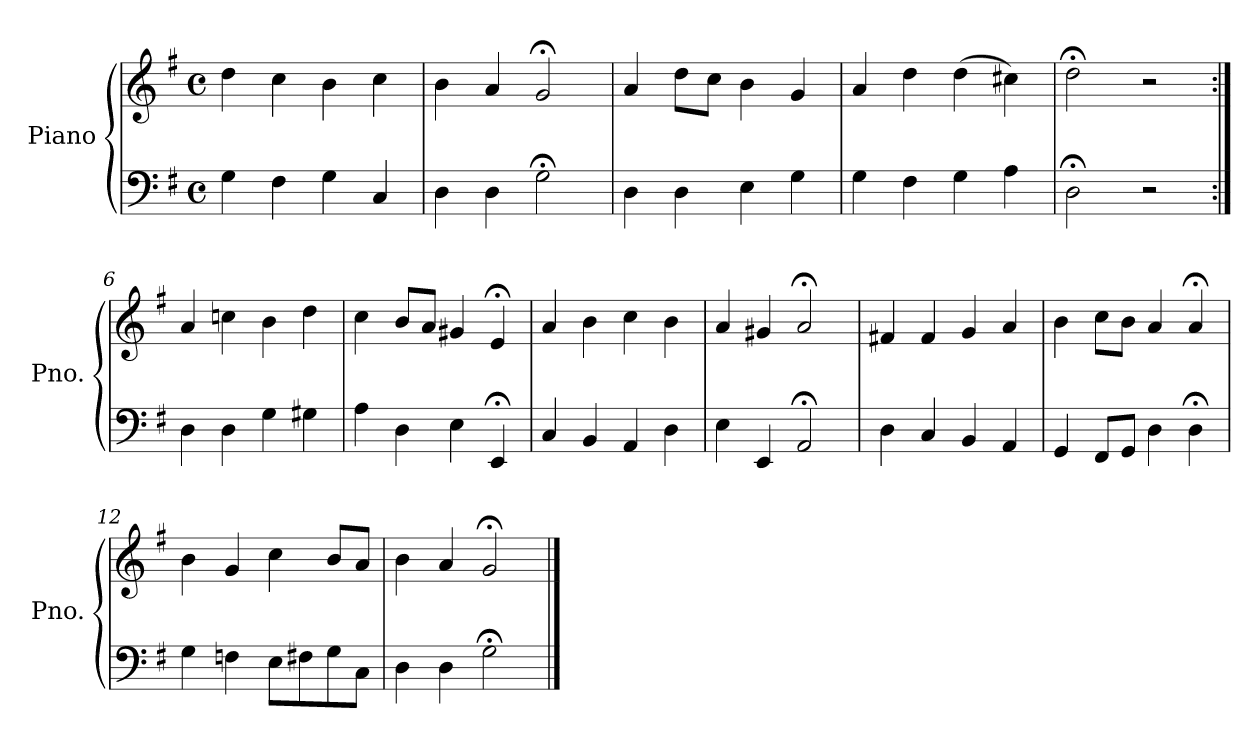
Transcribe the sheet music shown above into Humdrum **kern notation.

**kern	**kern
*part1	*part1
*staff2	*staff1
*I"Piano	*
*I'Pno.	*
*clefF4	*clefG2
*k[f#]	*k[f#]
*M4/4	*M4/4
*met(c)	*met(c)
=1	=1
4G\	4dd\
4F#\	4cc\
4G\	4b\
4C/	4cc\
=2	=2
4D\	4b\
4D\	4a/
2G;<\	2g;</
=3	=3
4D\	4a/
4D\	8dd\L
.	8cc\J
4E\	4b\
4G\	4g/
=4	=4
4G\	4a/
4F#\	4dd\
4G\	(4dd\
4A\	4cc#X\)
=5	=5
2D;<\	2dd;<\
2r	2r
=6:|!	=6:|!
4D\	4a/
4D\	4ccn\
4G\	4b\
4G#X\	4dd\
=7	=7
4A\	4cc\
4D\	8b/L
.	8a/J
4E\	4g#X/
4EE;</	4e;</
!!LO:LB:g=z
=8	=8
4C/	4a/
4BB/	4b\
4AA/	4cc\
4D\	4b\
=9	=9
4E\	4a/
4EE/	4g#X/
2AA;</	2a;</
=10	=10
4D\	4f#X/
4C/	4f#/
4BB/	4g/
4AA/	4a/
=11	=11
4GG/	4b\
8FF#/L	8cc\L
8GG/J	8b\J
4D\	4a/
4D;<\	4a;</
=12	=12
4G\	4b\
4Fn\	4g/
8E\L	4cc\
8F#X\	.
8G\	8b/L
8C\J	8a/J
=13	=13
4D\	4b\
4D\	4a/
2G;<\	2g;</
==	==
*-	*-
